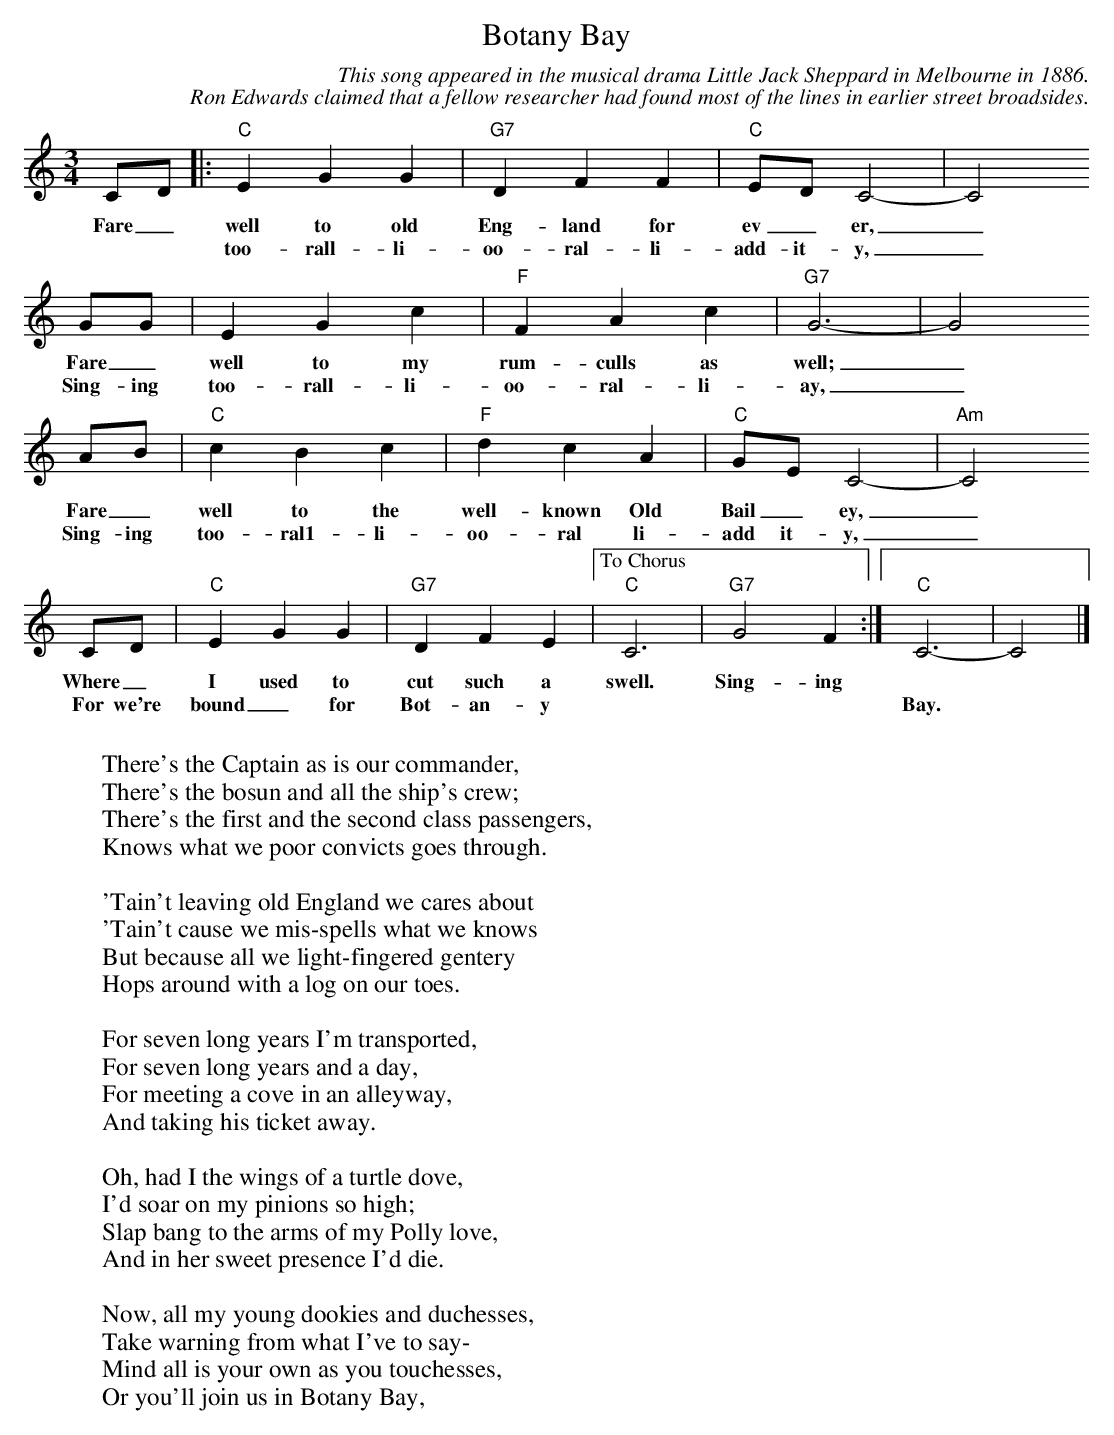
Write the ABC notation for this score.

X:1
T:Botany Bay
C:This song appeared in the musical drama Little Jack Sheppard in Melbourne in 1886.
C:Ron Edwards claimed that a fellow researcher had found most of the lines in earlier street broadsides.
M:3/4
L:1/4
K:C
C/D/|:"C"EGG|"G7"DFF|"C"E/D/C2-|C2
w:Fare_well to old Eng-land for ev_er,_
w: **too-rall-li-oo-ral-li-add-it-y,_
G/G/|EGc|"F"FAc|"G7"G3-|G2
w: Fare_well to my rum-culls as well;_
w: Sing-ing too-rall-li-oo-ral-li-ay,_
A/B/|"C"cBc|"F"dcA|"C"G/E/C2-|"Am"C2
w: Fare_well to the well-known Old Bail_ey,_
w: Sing-ing too-ral1-li-oo-ral li-add it-y,_
C/D/|"C"EGG|"G7"DFE|["To Chorus""C"C3|"G7"G2F:|[" ""C"C3-|C2|]
w: Where_I used to cut such a swell. Sing-ing
w: For we're bound_ for Bot-an-y ***Bay.**Bay_
W:
W:There's the Captain as is our commander,
W:There's the bosun and all the ship's crew;
W:There's the first and the second class passengers,
W:Knows what we poor convicts goes through.
W:
W:'Tain't leaving old England we cares about
W:'Tain't cause we mis-spells what we knows
W:But because all we light-fingered gentery
W:Hops around with a log on our toes.
W:
W:For seven long years I'm transported,
W:For seven long years and a day,
W:For meeting a cove in an alleyway,
W:And taking his ticket away.
W:
W:Oh, had I the wings of a turtle dove,
W:I'd soar on my pinions so high;
W:Slap bang to the arms of my Polly love,
W:And in her sweet presence I'd die.
W:
W:Now, all my young dookies and duchesses,
W:Take warning from what I've to say-
W:Mind all is your own as you touchesses,
W:Or you'll join us in Botany Bay,
